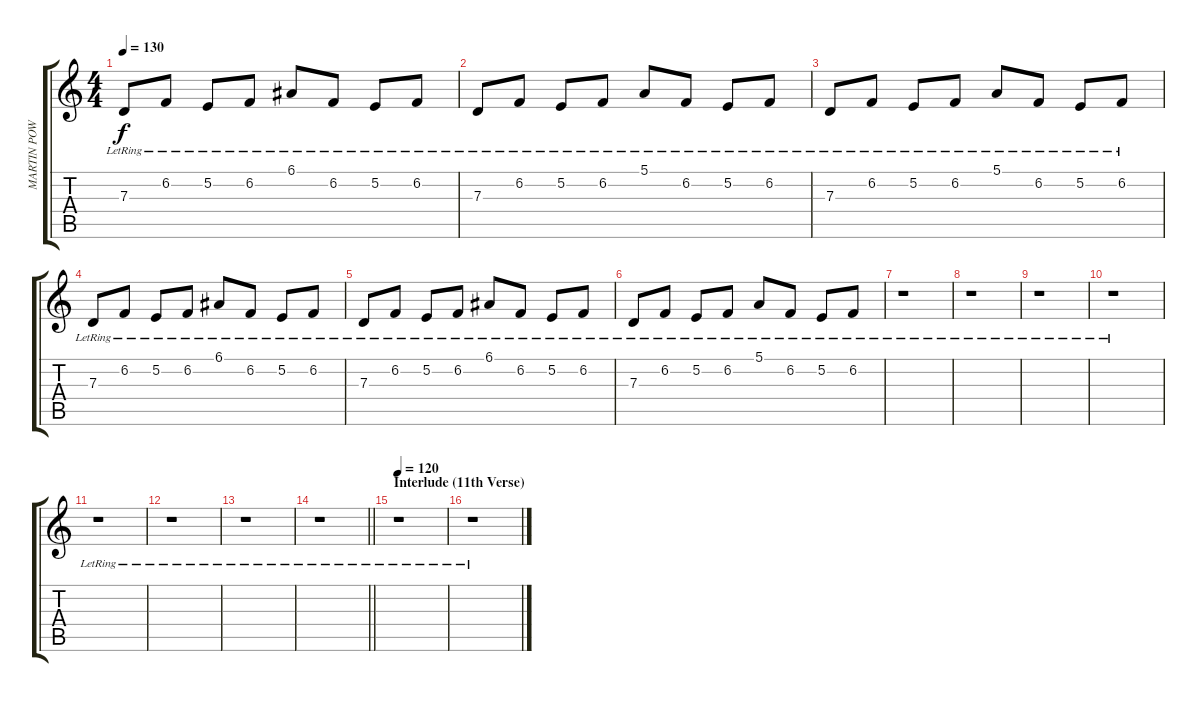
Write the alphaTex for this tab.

\track ("MARTIN POWELL" "MARTIN POW") {instrument acousticgrandpiano}
\staff {score tabs}
\tuning (E4 B3 G3 D3 A2 E2) {hide}
\ts (4 4)
\tempo 130
\clef g2
\ks c
7.3{lr}.8{dy f} 6.2{lr}.8 5.2{lr}.8 6.2{lr}.8 6.1{lr}.8 6.2{lr}.8 5.2{lr}.8 6.2{lr}.8 |
7.3{lr}.8 6.2{lr}.8 5.2{lr}.8 6.2{lr}.8 5.1{lr}.8 6.2{lr}.8 5.2{lr}.8 6.2{lr}.8 |
7.3{lr}.8{volume 16 instrument harpsichord} 6.2{lr}.8 5.2{lr}.8 6.2{lr}.8 5.1{lr}.8 6.2{lr}.8 5.2{lr}.8 6.2{lr}.8 |
7.3{lr}.8 6.2{lr}.8 5.2{lr}.8 6.2{lr}.8 6.1{lr}.8 6.2{lr}.8 5.2{lr}.8 6.2{lr}.8 |
7.3{lr}.8 6.2{lr}.8 5.2{lr}.8 6.2{lr}.8 6.1{lr}.8 6.2{lr}.8 5.2{lr}.8 6.2{lr}.8 |
7.3{lr}.8 6.2{lr}.8 5.2{lr}.8 6.2{lr}.8 5.1{lr}.8 6.2{lr}.8 5.2{lr}.8 6.2{lr}.8 |
r.1 |
r.1 |
r.1 |
r.1 |
r.1 |
r.1 |
r.1 |
\barLineRight lightlight
r.1 |
\section ("" "Interlude (11th Verse)")
\tempo 120
r.1 |
r.1
